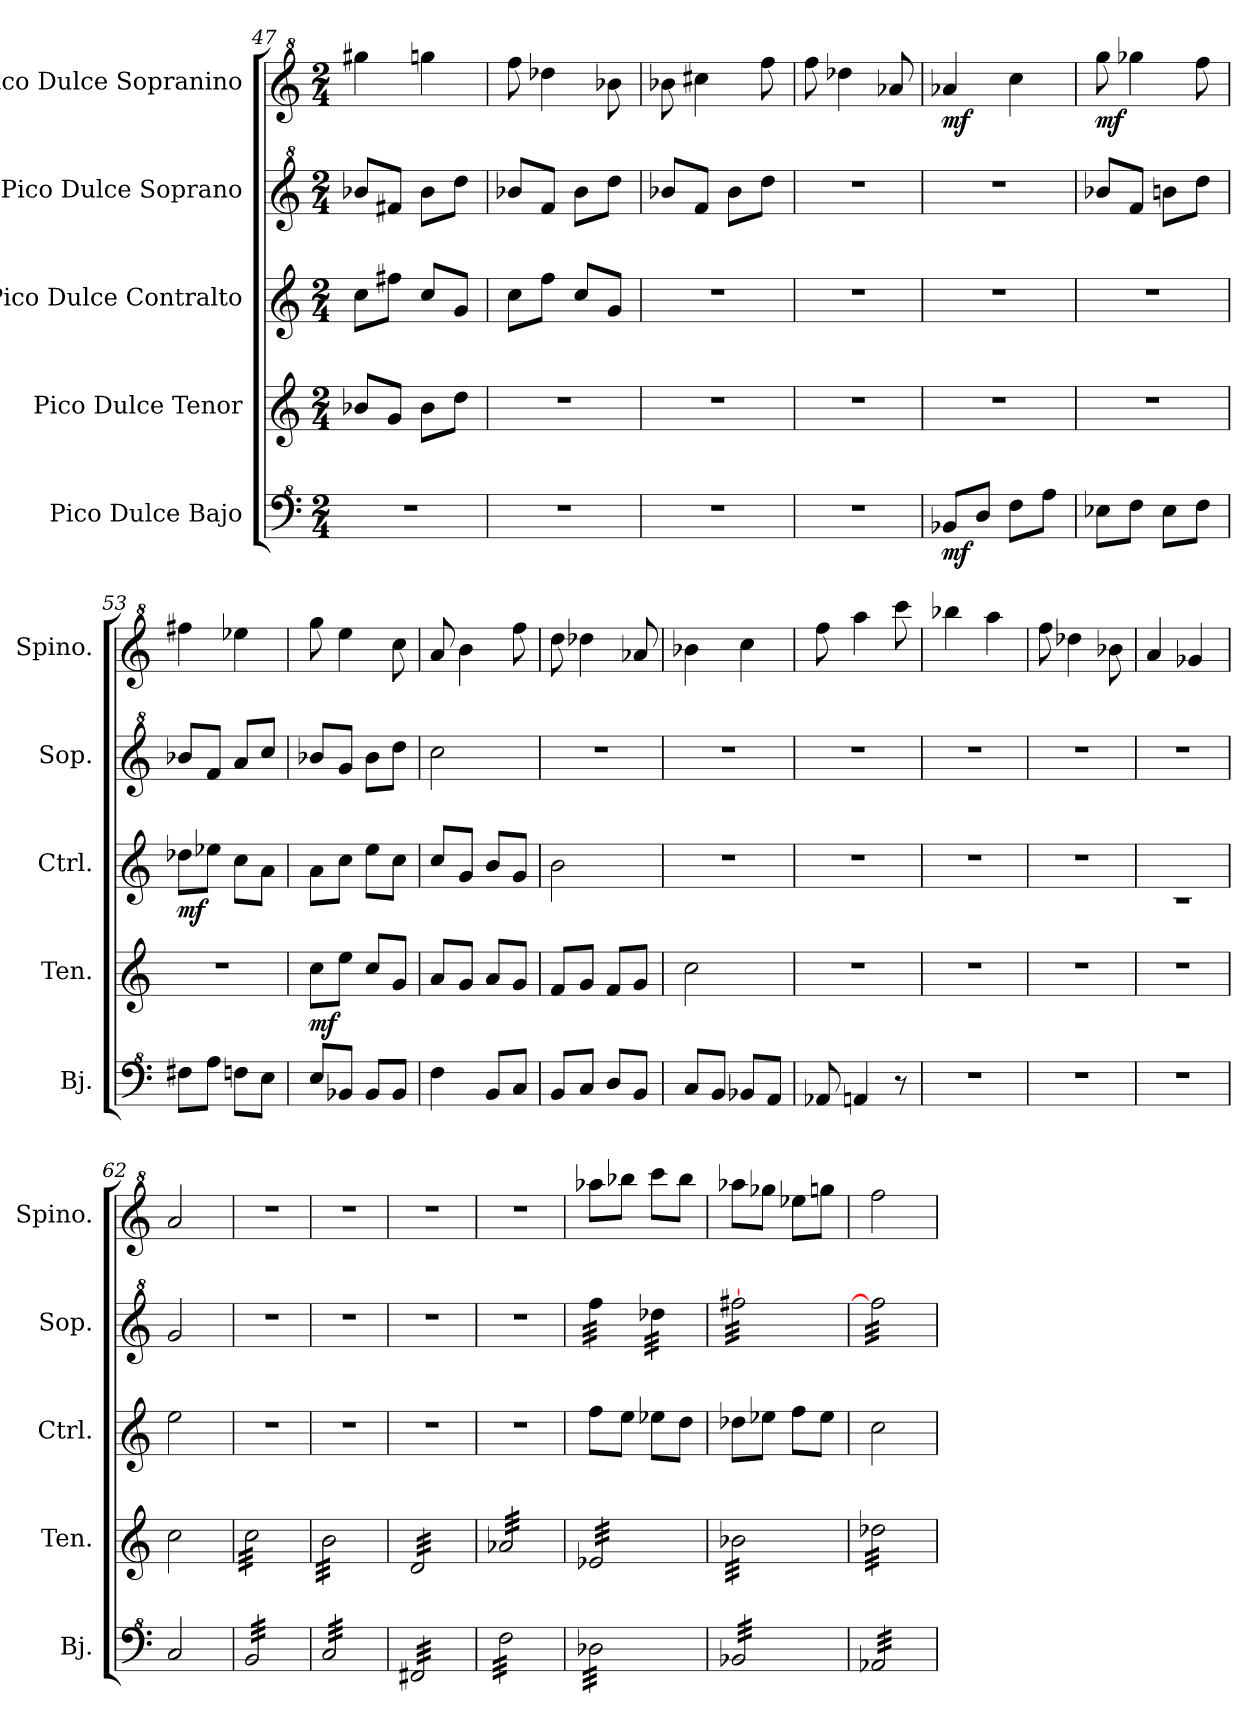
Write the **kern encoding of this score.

**kern	**dynam	**kern	**dynam	**kern	**dynam	**kern	**kern	**dynam
*part5	*part5	*part4	*part4	*part3	*part3	*part2	*part1	*part1
*staff5	*staff5	*staff4	*staff4	*staff3	*staff3	*staff2	*staff1	*staff1
*I"Pico Dulce Bajo	*	*I"Pico Dulce Tenor	*	*I"Pico Dulce Contralto	*	*I"Pico Dulce Soprano	*I"Pico Dulce Sopranino	*
*I'Bj.	*	*I'Ten.	*	*I'Ctrl.	*	*I'Sop.	*I'Spino.	*
*clefF^4	*	*clefG2	*	*clefG2	*	*clefG^2	*clefG^2	*
*k[]	*	*k[]	*	*k[]	*	*k[]	*k[]	*
*M2/4	*	*M2/4	*	*M2/4	*	*M2/4	*M2/4	*
=47	=47	=47	=47	=47	=47	=47	=47	=47
2r	.	8b-X/L	.	8cc\L	.	8bb-X/L	4ggg#X\	.
.	.	8g/J	.	8ff#X\J	.	8ff#X/J	.	.
.	.	8b-\L	.	8cc/L	.	8bb-\L	4gggn\	.
.	.	8dd\J	.	8g/J	.	8ddd\J	.	.
=48	=48	=48	=48	=48	=48	=48	=48	=48
2r	.	2r	.	8cc\L	.	8bb-X/L	8fff\	.
.	.	.	.	8ff\J	.	8ff/J	4ddd-X\	.
.	.	.	.	8cc/L	.	8bb-\L	.	.
.	.	.	.	8g/J	.	8ddd\J	8bb-X\	.
=49	=49	=49	=49	=49	=49	=49	=49	=49
2r	.	2r	.	2r	.	8bb-X/L	8bb-X\	.
.	.	.	.	.	.	8ff/J	4ccc#X\	.
.	.	.	.	.	.	8bb-\L	.	.
.	.	.	.	.	.	8ddd\J	8fff\	.
=50	=50	=50	=50	=50	=50	=50	=50	=50
2r	.	2r	.	2r	.	2r	8fff\	.
.	.	.	.	.	.	.	4ddd-X\	.
.	.	.	.	.	.	.	8aa-X/	.
=51	=51	=51	=51	=51	=51	=51	=51	=51
!	!LO:DY:b	!	!	!	!	!	!	!LO:DY:b
8B-X/L	mf	2r	.	2r	.	2r	4aa-X/	mf
8d/J	.	.	.	.	.	.	.	.
8f\L	.	.	.	.	.	.	4ccc\	.
8a\J	.	.	.	.	.	.	.	.
!!LO:LB:g=z
=52	=52	=52	=52	=52	=52	=52	=52	=52
!	!	!	!	!	!	!	!	!LO:DY:b
8e-X\L	.	2r	.	2r	.	8bb-X/L	8ggg\	mf
8f\J	.	.	.	.	.	8ff/J	4ggg-X\	.
8e-\L	.	.	.	.	.	8bbn\L	.	.
8f\J	.	.	.	.	.	8ddd\J	8fff\	.
=53	=53	=53	=53	=53	=53	=53	=53	=53
!	!	!	!	!	!LO:DY:b	!	!	!
8f#X\L	.	2r	.	8dd-X\L	mf	8bb-X/L	4fff#X\	.
8a\J	.	.	.	8ee-X\J	.	8ff/J	.	.
8fn\L	.	.	.	8cc\L	.	8aa/L	4eee-X\	.
8e\J	.	.	.	8a\J	.	8ccc/J	.	.
=54	=54	=54	=54	=54	=54	=54	=54	=54
!	!	!	!LO:DY:b	!	!	!	!	!
8e/L	.	8cc\L	mf	8a\L	.	8bb-X/L	8ggg\	.
8B-X/J	.	8ee\J	.	8cc\J	.	8gg/J	4eee\	.
8B-/L	.	8cc/L	.	8ee\L	.	8bb-\L	.	.
8B-/J	.	8g/J	.	8cc\J	.	8ddd\J	8ccc\	.
=55	=55	=55	=55	=55	=55	=55	=55	=55
4f\	.	8a/L	.	8cc/L	.	2ccc\	8aa/	.
.	.	8g/J	.	8g/J	.	.	4bb\	.
8B/L	.	8a/L	.	8b/L	.	.	.	.
8c/J	.	8g/J	.	8g/J	.	.	8fff\	.
=56	=56	=56	=56	=56	=56	=56	=56	=56
8B/L	.	8f/L	.	2b\	.	2r	8ddd\	.
8c/J	.	8g/J	.	.	.	.	4ddd-X\	.
8d/L	.	8f/L	.	.	.	.	.	.
8B/J	.	8g/J	.	.	.	.	8aa-X/	.
=57	=57	=57	=57	=57	=57	=57	=57	=57
8c/L	.	2cc\	.	2r	.	2r	4bb-X\	.
8B/J	.	.	.	.	.	.	.	.
8B-X/L	.	.	.	.	.	.	4ccc\	.
8A/J	.	.	.	.	.	.	.	.
=58	=58	=58	=58	=58	=58	=58	=58	=58
8A-X/	.	2r	.	2r	.	2r	8fff\	.
4An/	.	.	.	.	.	.	4aaa\	.
8r	.	.	.	.	.	.	8cccc\	.
=59	=59	=59	=59	=59	=59	=59	=59	=59
2r	.	2r	.	2r	.	2r	4bbb-X\	.
.	.	.	.	.	.	.	4aaa\	.
!!LO:PB:g=z
=60	=60	=60	=60	=60	=60	=60	=60	=60
2r	.	2r	.	2r	.	2r	8fff\	.
.	.	.	.	.	.	.	4ddd-X\	.
.	.	.	.	.	.	.	8bb-X\	.
=61	=61	=61	=61	=61	=61	=61	=61	=61
2r	.	2r	.	2rc	.	2r	4aa/	.
.	.	.	.	.	.	.	4gg-X/	.
=62	=62	=62	=62	=62	=62	=62	=62	=62
2c/	.	2cc\	.	2ee\	.	2gg/	2aa/	.
=63	=63	=63	=63	=63	=63	=63	=63	=63
*tremolo	*	*	*	*	*	*	*	*
*	*	*tremolo	*	*	*	*	*	*
32B/LLL	.	32cc\LLL	.	2r	.	2r	2r	.
32B/	.	32cc\	.	.	.	.	.	.
32B/	.	32cc\	.	.	.	.	.	.
32B/	.	32cc\	.	.	.	.	.	.
32B/	.	32cc\	.	.	.	.	.	.
32B/	.	32cc\	.	.	.	.	.	.
32B/	.	32cc\	.	.	.	.	.	.
32B/	.	32cc\	.	.	.	.	.	.
32B/	.	32cc\	.	.	.	.	.	.
32B/	.	32cc\	.	.	.	.	.	.
32B/	.	32cc\	.	.	.	.	.	.
32B/	.	32cc\	.	.	.	.	.	.
32B/	.	32cc\	.	.	.	.	.	.
32B/	.	32cc\	.	.	.	.	.	.
32B/	.	32cc\	.	.	.	.	.	.
32B/JJJ	.	32cc\JJJ	.	.	.	.	.	.
=64	=64	=64	=64	=64	=64	=64	=64	=64
32c/LLL	.	32b\LLL	.	2r	.	2r	2r	.
32c/	.	32b\	.	.	.	.	.	.
32c/	.	32b\	.	.	.	.	.	.
32c/	.	32b\	.	.	.	.	.	.
32c/	.	32b\	.	.	.	.	.	.
32c/	.	32b\	.	.	.	.	.	.
32c/	.	32b\	.	.	.	.	.	.
32c/	.	32b\	.	.	.	.	.	.
32c/	.	32b\	.	.	.	.	.	.
32c/	.	32b\	.	.	.	.	.	.
32c/	.	32b\	.	.	.	.	.	.
32c/	.	32b\	.	.	.	.	.	.
32c/	.	32b\	.	.	.	.	.	.
32c/	.	32b\	.	.	.	.	.	.
32c/	.	32b\	.	.	.	.	.	.
32c/JJJ	.	32b\JJJ	.	.	.	.	.	.
=65	=65	=65	=65	=65	=65	=65	=65	=65
32F#X/LLL	.	32d/LLL	.	2r	.	2r	2r	.
32F#X/	.	32d/	.	.	.	.	.	.
32F#X/	.	32d/	.	.	.	.	.	.
32F#X/	.	32d/	.	.	.	.	.	.
32F#X/	.	32d/	.	.	.	.	.	.
32F#X/	.	32d/	.	.	.	.	.	.
32F#X/	.	32d/	.	.	.	.	.	.
32F#X/	.	32d/	.	.	.	.	.	.
32F#X/	.	32d/	.	.	.	.	.	.
32F#X/	.	32d/	.	.	.	.	.	.
32F#X/	.	32d/	.	.	.	.	.	.
32F#X/	.	32d/	.	.	.	.	.	.
32F#X/	.	32d/	.	.	.	.	.	.
32F#X/	.	32d/	.	.	.	.	.	.
32F#X/	.	32d/	.	.	.	.	.	.
32F#X/JJJ	.	32d/JJJ	.	.	.	.	.	.
=66	=66	=66	=66	=66	=66	=66	=66	=66
32f\LLL	.	32a-X/LLL	.	2r	.	2r	2r	.
32f\	.	32a-X/	.	.	.	.	.	.
32f\	.	32a-X/	.	.	.	.	.	.
32f\	.	32a-X/	.	.	.	.	.	.
32f\	.	32a-X/	.	.	.	.	.	.
32f\	.	32a-X/	.	.	.	.	.	.
32f\	.	32a-X/	.	.	.	.	.	.
32f\	.	32a-X/	.	.	.	.	.	.
32f\	.	32a-X/	.	.	.	.	.	.
32f\	.	32a-X/	.	.	.	.	.	.
32f\	.	32a-X/	.	.	.	.	.	.
32f\	.	32a-X/	.	.	.	.	.	.
32f\	.	32a-X/	.	.	.	.	.	.
32f\	.	32a-X/	.	.	.	.	.	.
32f\	.	32a-X/	.	.	.	.	.	.
32f\JJJ	.	32a-X/JJJ	.	.	.	.	.	.
=67	=67	=67	=67	=67	=67	=67	=67	=67
*	*	*	*	*	*	*tremolo	*	*
32d-X\LLL	.	32e-X/LLL	.	8ff\L	.	32fff\LLL	8aaa-X\L	.
32d-X\	.	32e-X/	.	.	.	32fff\	.	.
32d-X\	.	32e-X/	.	.	.	32fff\	.	.
32d-X\	.	32e-X/	.	.	.	32fff\	.	.
32d-X\	.	32e-X/	.	8ee\J	.	32fff\	8bbb-X\J	.
32d-X\	.	32e-X/	.	.	.	32fff\	.	.
32d-X\	.	32e-X/	.	.	.	32fff\	.	.
32d-X\	.	32e-X/	.	.	.	32fff\JJJ	.	.
32d-X\	.	32e-X/	.	8ee-X\L	.	32ddd-X\LLL	8cccc\L	.
32d-X\	.	32e-X/	.	.	.	32ddd-X\	.	.
32d-X\	.	32e-X/	.	.	.	32ddd-X\	.	.
32d-X\	.	32e-X/	.	.	.	32ddd-X\	.	.
32d-X\	.	32e-X/	.	8dd\J	.	32ddd-X\	8bbb-\J	.
32d-X\	.	32e-X/	.	.	.	32ddd-X\	.	.
32d-X\	.	32e-X/	.	.	.	32ddd-X\	.	.
32d-X\JJJ	.	32e-X/JJJ	.	.	.	32ddd-X\JJJ	.	.
=68	=68	=68	=68	=68	=68	=68	=68	=68
32B-X/LLL	.	32b-X\LLL	.	8dd-X\L	.	[32fff#X\LLL	8aaa-X\L	.
32B-X/	.	32b-X\	.	.	.	32fff#X\	.	.
32B-X/	.	32b-X\	.	.	.	32fff#X\	.	.
32B-X/	.	32b-X\	.	.	.	32fff#X\	.	.
32B-X/	.	32b-X\	.	8ee-X\J	.	32fff#X\	8ggg-X\J	.
32B-X/	.	32b-X\	.	.	.	32fff#X\	.	.
32B-X/	.	32b-X\	.	.	.	32fff#X\	.	.
32B-X/	.	32b-X\	.	.	.	32fff#X\	.	.
32B-X/	.	32b-X\	.	8ff\L	.	32fff#X\	8eee-X\L	.
32B-X/	.	32b-X\	.	.	.	32fff#X\	.	.
32B-X/	.	32b-X\	.	.	.	32fff#X\	.	.
32B-X/	.	32b-X\	.	.	.	32fff#X\	.	.
32B-X/	.	32b-X\	.	8ee-\J	.	32fff#X\	8gggn\J	.
32B-X/	.	32b-X\	.	.	.	32fff#X\	.	.
32B-X/	.	32b-X\	.	.	.	32fff#X\	.	.
32B-X/JJJ	.	32b-X\JJJ	.	.	.	32fff#X\JJJ	.	.
=69	=69	=69	=69	=69	=69	=69	=69	=69
32A-X/LLL	.	32dd-X\LLL	.	2cc\	.	32fff#\]LLL	2fff\	.
32A-X/	.	32dd-X\	.	.	.	32fff#\	.	.
32A-X/	.	32dd-X\	.	.	.	32fff#\	.	.
32A-X/	.	32dd-X\	.	.	.	32fff#\	.	.
32A-X/	.	32dd-X\	.	.	.	32fff#\	.	.
32A-X/	.	32dd-X\	.	.	.	32fff#\	.	.
32A-X/	.	32dd-X\	.	.	.	32fff#\	.	.
32A-X/	.	32dd-X\	.	.	.	32fff#\	.	.
32A-X/	.	32dd-X\	.	.	.	32fff#\	.	.
32A-X/	.	32dd-X\	.	.	.	32fff#\	.	.
32A-X/	.	32dd-X\	.	.	.	32fff#\	.	.
32A-X/	.	32dd-X\	.	.	.	32fff#\	.	.
32A-X/	.	32dd-X\	.	.	.	32fff#\	.	.
32A-X/	.	32dd-X\	.	.	.	32fff#\	.	.
32A-X/	.	32dd-X\	.	.	.	32fff#\	.	.
32A-X/JJJ	.	32dd-X\JJJ	.	.	.	32fff#\JJJ	.	.
*	*	*	*	*	*	*Xtremolo	*	*
*	*	*Xtremolo	*	*	*	*	*	*
*Xtremolo	*	*	*	*	*	*	*	*
=	=	=	=	=	=	=	=	=
*-	*-	*-	*-	*-	*-	*-	*-	*-
